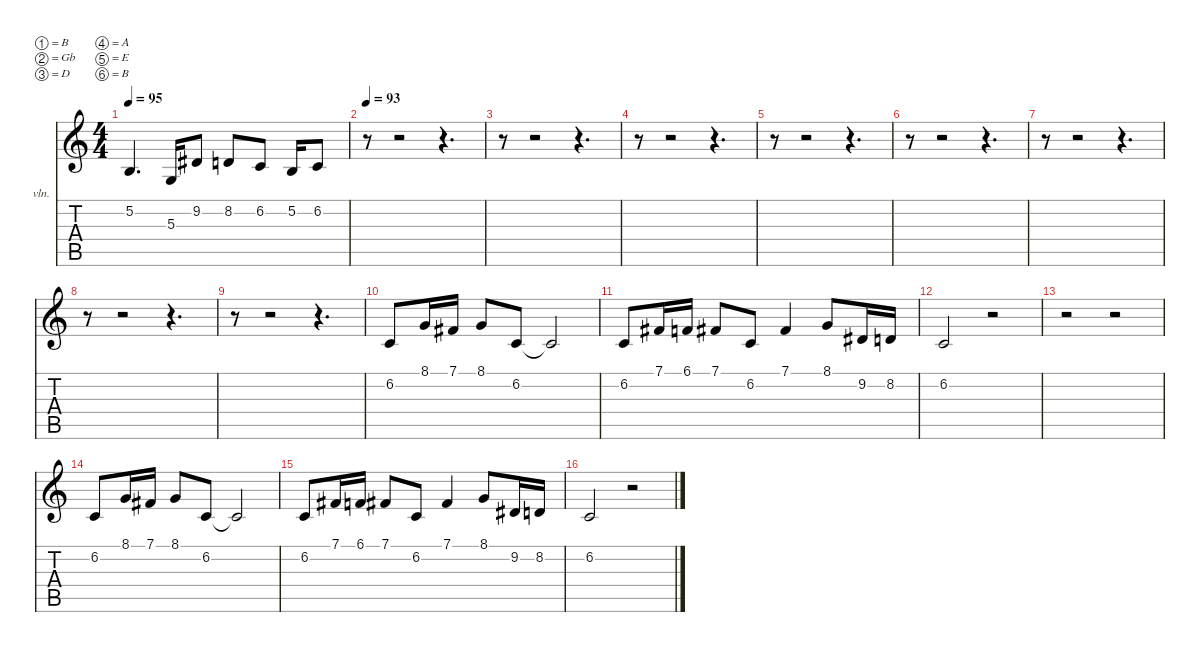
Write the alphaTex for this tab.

\defaultSystemsLayout 2
\hideDynamics
\bracketExtendMode nobrackets
\firstSystemTrackNameOrientation horizontal
\otherSystemsTrackNameOrientation horizontal
\track ("Vocals" "vln.") {instrument synthstrings1}
\staff {score tabs}
\tuning (B3 Gb3 D3 A2 E2 B1)
\ts (4 4)
\scale
1.03043
\tempo 95
\accidentals auto
\clef g2
\ottava regular
\simile none
\ks c
5.2.4{d dy f beam Up} 5.3.16{beam Up} 9.2{acc #}.8{beam Up} 8.2.8{beam Up} 6.2.8{beam Up} 5.2.16{beam Up} 6.2.8{beam Up} |
\scale
0.969568
\tempo 93
r.8{beam Down} r.2{beam Down} r.4{d beam Down} |
\scale
1.03043 r.8{beam Down} r.2{beam Down} r.4{d beam Down} |
\scale
0.969568 r.8{beam Down} r.2{beam Down} r.4{d beam Down} |
\scale
1.03043 r.8{beam Down} r.2{beam Down} r.4{d beam Down} |
\scale
0.969568 r.8{beam Down} r.2{beam Down} r.4{d beam Down} |
\scale
1.03043 r.8{beam Down} r.2{beam Down} r.4{d beam Down} |
\scale
0.969568 r.8{beam Down} r.2{beam Down} r.4{d beam Down} |
\scale
1.03043 r.8{beam Down} r.2{beam Down} r.4{d beam Down} |
\scale
0.969568 6.2.8{beam Up} 8.1.16{beam Up} 7.1{acc #}.16{beam Up} 8.1.8{beam Up} 6.2.8{beam Up} 6.2{t}.2{beam Up} |
\scale
1.03043 6.2.8{beam Up} 7.1{acc #}.16{beam Up} 6.1.16{beam Up} 7.1{acc #}.8{beam Up} 6.2.8{beam Up} 7.1{acc #}.4{beam Up} 8.1.8{beam Up} 9.2{acc #}.16{beam Up} 8.2.16{beam Up} |
\scale
0.969568 6.2.2{beam Up} r.2{beam Up} |
\scale
1.03043 r.2{beam Down} r.2{beam Down} |
\scale
0.969568 6.2.8{beam Up} 8.1.16{beam Up} 7.1{acc #}.16{beam Up} 8.1.8{beam Up} 6.2.8{beam Up} 6.2{t}.2{beam Up} |
\scale
1.03043 6.2.8{beam Up} 7.1{acc #}.16{beam Up} 6.1.16{beam Up} 7.1{acc #}.8{beam Up} 6.2.8{beam Up} 7.1{acc #}.4{beam Up} 8.1.8{beam Up} 9.2{acc #}.16{beam Up} 8.2.16{beam Up} |
\scale
0.969568 6.2.2{beam Up} r.2{beam Up}
